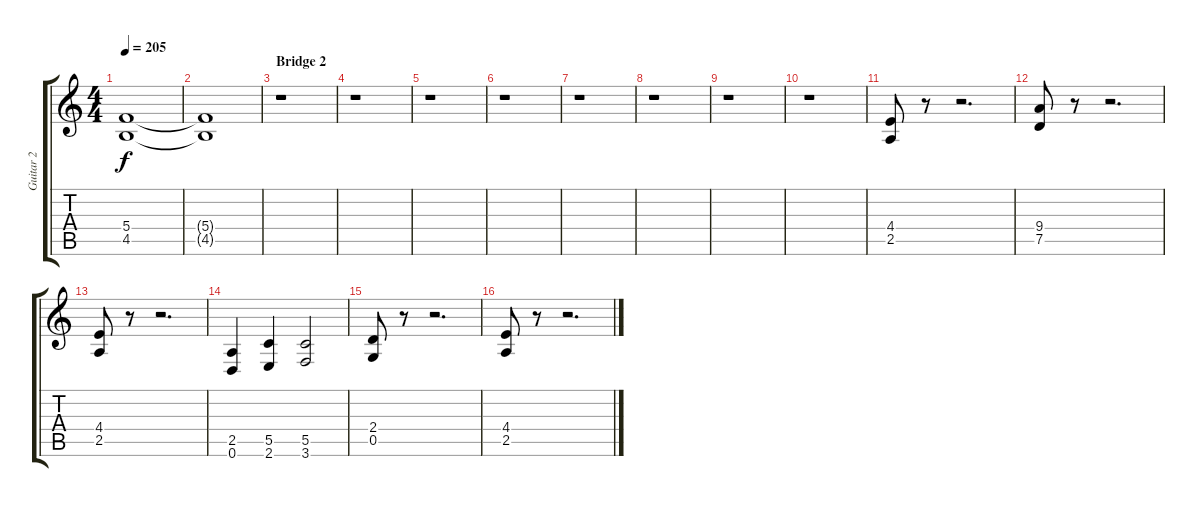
\track ("Guitar 2" "Guitar 2") {instrument distortionguitar}
\staff {score tabs}
\tuning (D4 A3 F3 C3 G2 D2) {hide}
\ts (4 4)
\tempo 205
\clef g2
\ks c
(5.4 4.5).1{dy f} |
(5.4{t} 4.5{t}).1 |
\section ("" "Bridge 2")
r.1 |
r.1 |
r.1 |
r.1 |
r.1 |
r.1 |
r.1 |
r.1 |
(4.4 2.5).8 r.8 r.2{d} |
(9.4 7.5).8 r.8 r.2{d} |
(4.4 2.5).8 r.8 r.2{d} |
(2.5 0.6).4 (5.5 2.6).4 (5.5 3.6).2 |
(2.4 0.5).8 r.8 r.2{d} |
(4.4 2.5).8 r.8 r.2{d}
